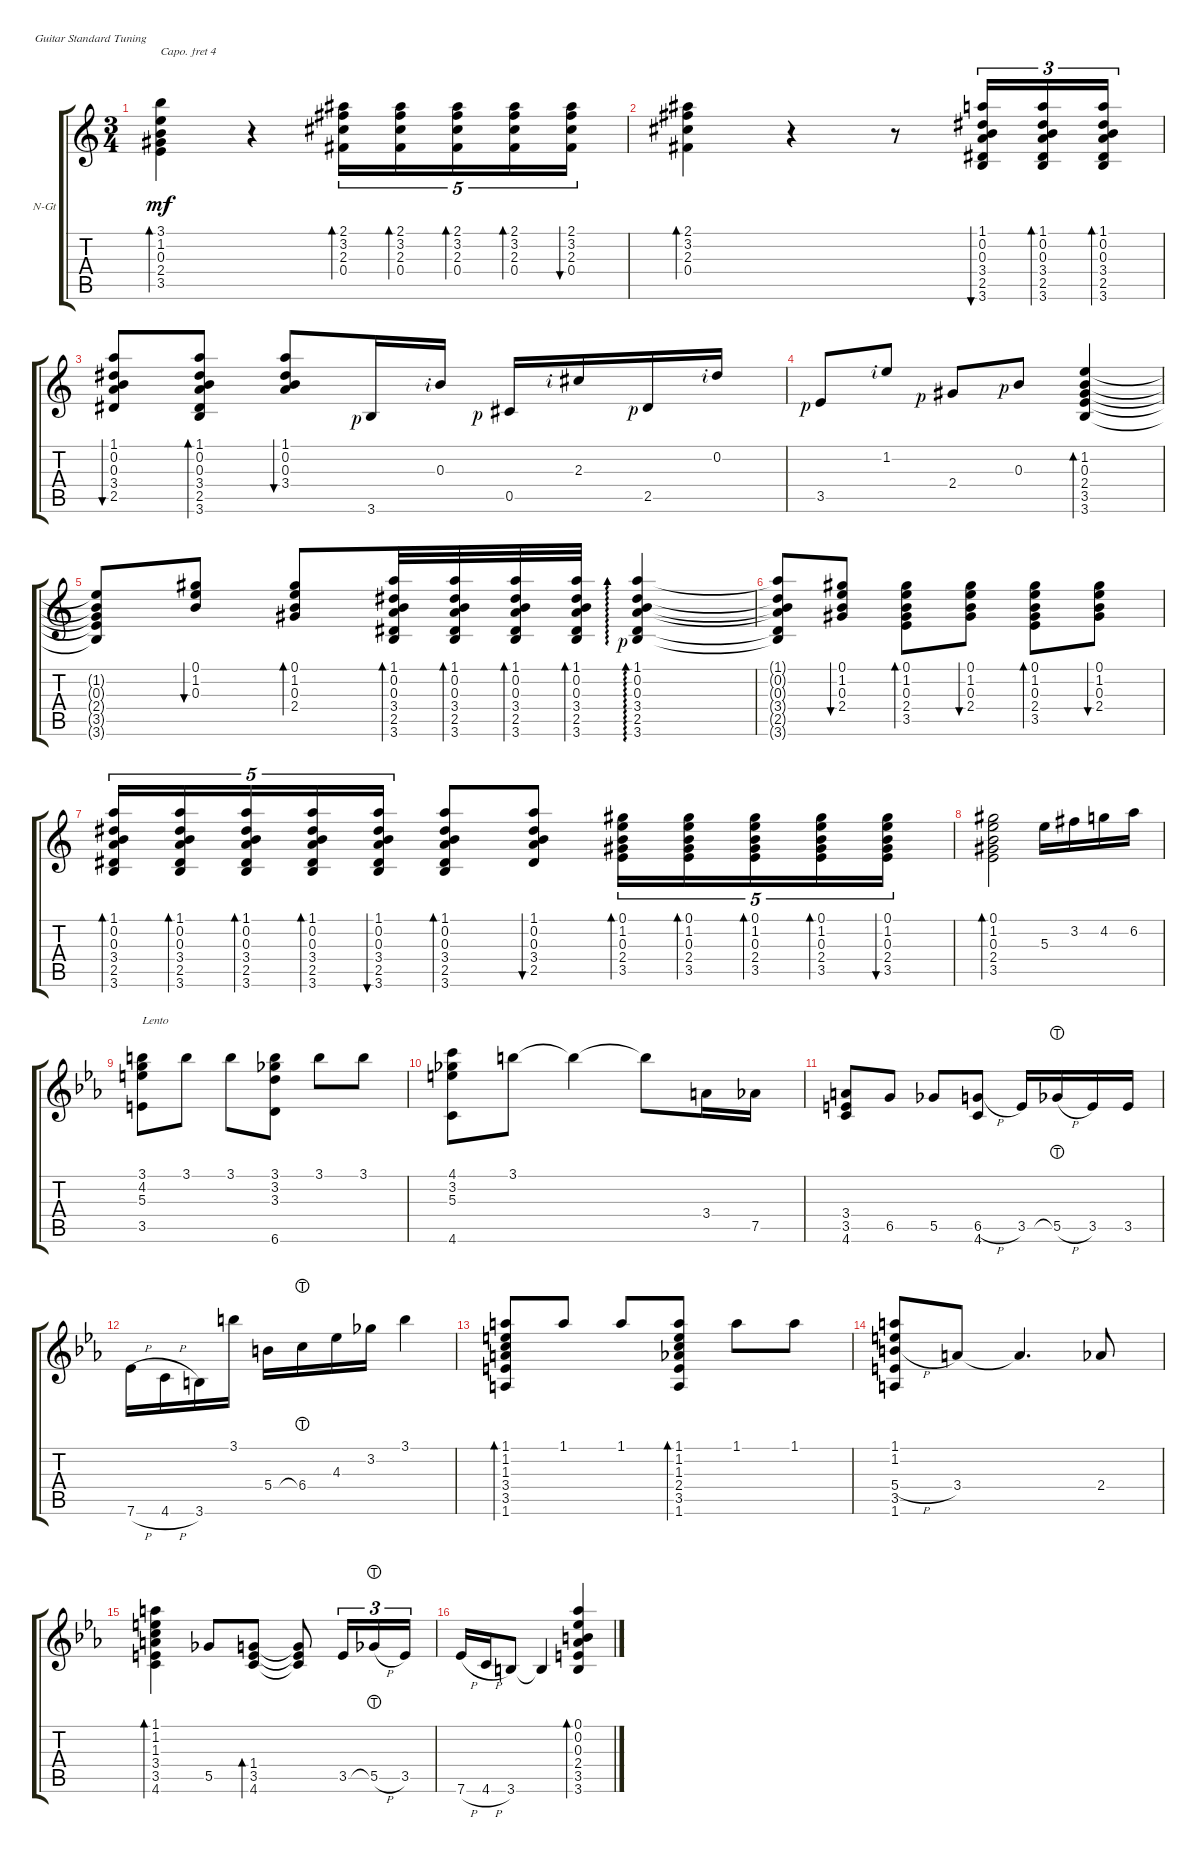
\defaultSystemsLayout 4
\bracketExtendMode groupsimilarinstruments
\firstSystemTrackNameOrientation horizontal
\otherSystemsTrackNameOrientation horizontal
\track ("Nylon Guitar" "N-Gt") {instrument acousticguitarnylon}
\staff {score tabs}
\capo 4
\tuning (E4 B3 G3 D3 A2 E2)
\ts (3 4)
\tempo (145 hide)
\clef g2
\ks c
(3.5 2.4 0.3 1.2 3.1).4{bd 30 dy mf} r.4 (0.4 2.3 3.2 2.1).16{tu (5 4) bd 30} (0.4 2.3 3.2 2.1).16{tu (5 4) bd 30} (0.4 2.3 3.2 2.1).16{tu (5 4) bd 30} (0.4 2.3 3.2 2.1).16{tu (5 4) bd 30} (0.4 2.3 3.2 2.1).16{tu (5 4) bu 30} |
(0.4 2.3 3.2 2.1).4{bd 30} r.4 r.8 (3.6 2.5 3.4 0.3 0.2 1.1).16{tu (3 2) bu 30} (3.6 2.5 3.4 0.3 0.2 1.1).16{tu (3 2) bd 30} (3.6 2.5 3.4 0.3 0.2 1.1).16{tu (3 2) bd 30} |
(2.5 3.4 0.3 0.2 1.1).8{bu 30} (3.6 2.5 3.4 0.3 0.2 1.1).8{bd 30} (3.4 0.3 0.2 1.1).8{bu 30} 3.6{rf 1}.16 0.3{rf 2}.16 0.5{rf 1}.16 2.3{rf 2}.16 2.5{rf 1}.16 0.2{rf 2}.16 |
3.5{rf 1}.8 1.2{rf 2}.8 2.4{rf 1}.8 0.3{rf 1}.8 (3.6 3.5 2.4 0.3 1.2).4{bd 30} |
(3.6{t} 3.5{t} 2.4{t} 0.3{t} 1.2{t}).8 (0.1 1.2 0.3).8{bu 30} (0.1 1.2 0.3 2.4).8{bd 30} (3.6 2.5 3.4 0.3 0.2 1.1).32{bd 30} (3.6 2.5 3.4 0.3 0.2 1.1).32{bd 30} (3.6 2.5 3.4 0.3 0.2 1.1).32{bd 30} (3.6 2.5 3.4 0.3 0.2 1.1).32{bd 30} (3.6{rf 1} 2.5 3.4 0.3 0.2 1.1).4{ad 0} |
(3.6{t} 2.5{t} 3.4{t} 0.3{t} 0.2{t} 1.1{t}).8 (0.1 1.2 0.3 2.4).8{bu 30} (3.5 2.4 0.3 1.2 0.1).8{bd 30} (0.1 1.2 0.3 2.4).8{bu 30} (3.5 2.4 0.3 1.2 0.1).8{bd 30} (0.1 1.2 0.3 2.4).8{bu 30} |
(3.6 2.5 3.4 0.3 0.2 1.1).16{tu (5 4) bd 30} (3.6 2.5 3.4 0.3 0.2 1.1).16{tu (5 4) bd 30} (3.6 2.5 3.4 0.3 0.2 1.1).16{tu (5 4) bd 30} (3.6 2.5 3.4 0.3 0.2 1.1).16{tu (5 4) bd 30} (3.6 2.5 3.4 0.3 0.2 1.1).16{tu (5 4) bu 30} (3.6 2.5 3.4 0.3 0.2 1.1).8{bd 30} (2.5 3.4 0.3 0.2 1.1).8{bu 30} (3.5 2.4 0.3 1.2 0.1).16{tu (5 4) bd 30} (3.5 2.4 0.3 1.2 0.1).16{tu (5 4) bd 30} (3.5 2.4 0.3 1.2 0.1).16{tu (5 4) bd 30} (3.5 2.4 0.3 1.2 0.1).16{tu (5 4) bd 30} (3.5 2.4 0.3 1.2 0.1).16{tu (5 4) bu 30} |
(3.5 2.4 0.3 1.2 0.1).2{bd 30} 5.3.16 3.2.16 4.2.16 6.2.16 |
\ks cminor
(3.5 5.3 4.2 3.1).8{txt "Lento"} 3.1.8 3.1.8 (3.1 6.6 3.3 3.2).8 3.1.8 3.1.8 |
(4.6 5.3 3.2 4.1).8 3.1.8 3.1{t}.4 3.1{t}.8 3.4.16 7.5.16 |
(4.6 3.5 3.4).8 6.5.8 5.5.8 (4.6 6.5{h}).8 3.5.16 5.5{h lht}.16 3.5.16 3.5.16 |
7.6{h}.16 4.6{h}.16 3.6.16 3.1.16 5.4.16 6.4{lht}.16 4.3.16 3.2.16 3.1.4 |
(1.6 3.5 3.4 1.3 1.2 1.1).8{bd 30} 1.1.8 1.1.8 (1.1 1.6 3.5 2.4 1.3 1.2).8{bd 30} 1.1.8 1.1.8 |
(1.6 3.5 5.4{h} 1.2 1.1).8 3.4.8 3.4{t}.4{d} 2.4.8 |
(4.6 3.5 3.4 1.3 1.2 1.1).4{bd 30} 5.5.8 (4.6 3.5 1.4).8{bd 30} (4.6{t} 3.5{t} 1.4{t}).8 3.5.16{tu (3 2)} 5.5{h lht}.16{tu (3 2)} 3.5.16{tu (3 2)} |
7.6{h}.16 4.6{h}.16 3.6.8 3.6{t}.4 (3.6 3.5 2.4 0.3 0.2 0.1).4{bd 30}
